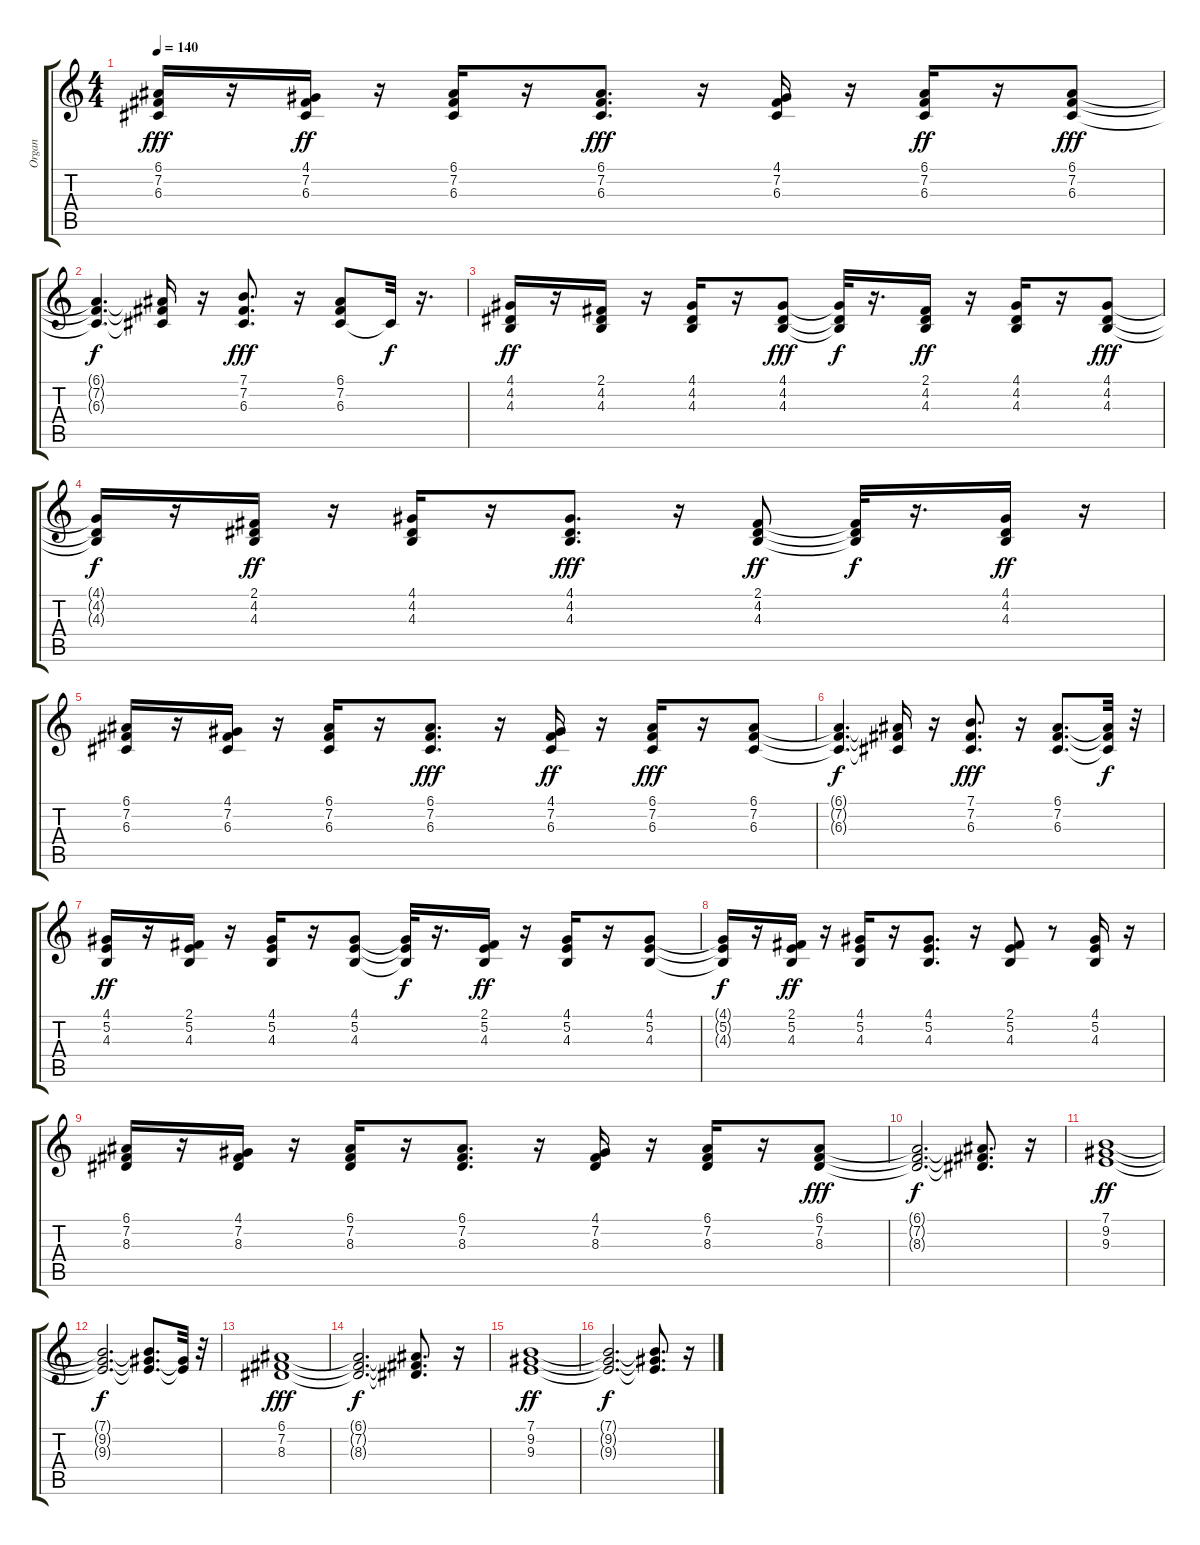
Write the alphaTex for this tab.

\track ("Organ" "Organ") {instrument rockorgan}
\staff {score tabs}
\tuning (E4 B3 G3 D3 A2 E2) {hide}
\ts (4 4)
\tempo 140
\clef g2
\ks c
(6.1 7.2 6.3).16{dy fff} r.16 (4.1 7.2 6.3).16{dy ff} r.16 (6.1 7.2 6.3).16 r.16 (6.1 7.2 6.3).8{d dy fff} r.16 (4.1 7.2 6.3).16 r.16 (6.1 7.2 6.3).16{dy ff} r.16 (6.1 7.2 6.3).8{dy fff} |
(6.1{t} 7.2{t} 6.3{t}).4{d dy f} (6.1{t} 7.2{t} 6.3{t}).16 r.16 (7.1 7.2 6.3).8{d dy fff} r.16 (6.1 7.2 6.3).8 6.3{t}.32{dy f} r.16{d} |
(4.1 4.2 4.3).16{dy ff} r.16 (2.1 4.2 4.3).16 r.16 (4.1 4.2 4.3).16 r.16 (4.1 4.2 4.3).8{dy fff} (4.1{t} 4.2{t} 4.3{t}).32{dy f} r.16{d} (2.1 4.2 4.3).16{dy ff} r.16 (4.1 4.2 4.3).16 r.16 (4.1 4.2 4.3).8{dy fff} |
(4.1{t} 4.2{t} 4.3{t}).16{dy f} r.16 (2.1 4.2 4.3).16{dy ff} r.16 (4.1 4.2 4.3).16 r.16 (4.1 4.2 4.3).8{d dy fff} r.16 (2.1 4.2 4.3).8{dy ff} (2.1{t} 4.2{t} 4.3{t}).32{dy f} r.16{d} (4.1 4.2 4.3).16{dy ff} r.16 |
(6.1 7.2 6.3).16 r.16 (4.1 7.2 6.3).16 r.16 (6.1 7.2 6.3).16 r.16 (6.1 7.2 6.3).8{d dy fff} r.16 (4.1 7.2 6.3).16{dy ff} r.16 (6.1 7.2 6.3).16{dy fff} r.16 (6.1 7.2 6.3).8 |
(6.1{t} 7.2{t} 6.3{t}).4{d dy f} (6.1{t} 7.2{t} 6.3{t}).16 r.16 (7.1 7.2 6.3).8{d dy fff} r.16 (6.1 7.2 6.3).8{d} (6.1{t} 7.2{t} 6.3{t}).32{dy f} r.32 |
(4.1 5.2 4.3).16{dy ff} r.16 (2.1 5.2 4.3).16 r.16 (4.1 5.2 4.3).16 r.16 (4.1 5.2 4.3).8 (4.1{t} 5.2{t} 4.3{t}).32{dy f} r.16{d} (2.1 5.2 4.3).16{dy ff} r.16 (4.1 5.2 4.3).16 r.16 (4.1 5.2 4.3).8 |
(4.1{t} 5.2{t} 4.3{t}).16{dy f} r.16 (2.1 5.2 4.3).16{dy ff} r.16 (4.1 5.2 4.3).16 r.16 (4.1 5.2 4.3).8{d} r.16 (2.1 5.2 4.3).8 r.8 (4.1 5.2 4.3).16 r.16 |
(6.1 7.2 8.3).16 r.16 (4.1 7.2 8.3).16 r.16 (6.1 7.2 8.3).16 r.16 (6.1 7.2 8.3).8{d} r.16 (4.1 7.2 8.3).16 r.16 (6.1 7.2 8.3).16 r.16 (6.1 7.2 8.3).8{dy fff} |
(6.1{t} 7.2{t} 8.3{t}).2{d dy f} (6.1{t} 7.2{t} 8.3{t}).8{d} r.16 |
(7.1 9.2 9.3).1{dy ff} |
(7.1{t} 9.2{t} 9.3{t}).2{d dy f} (7.1{t} 9.2{t} 9.3{t}).8{d} (9.2{t} 9.3{t}).32 r.32 |
(6.1 7.2 8.3).1{dy fff} |
(6.1{t} 7.2{t} 8.3{t}).2{d dy f} (6.1{t} 7.2{t} 8.3{t}).8{d} r.16 |
(7.1 9.2 9.3).1{dy ff} |
(7.1{t} 9.2{t} 9.3{t}).2{d dy f} (7.1{t} 9.2{t} 9.3{t}).8{d} r.16
